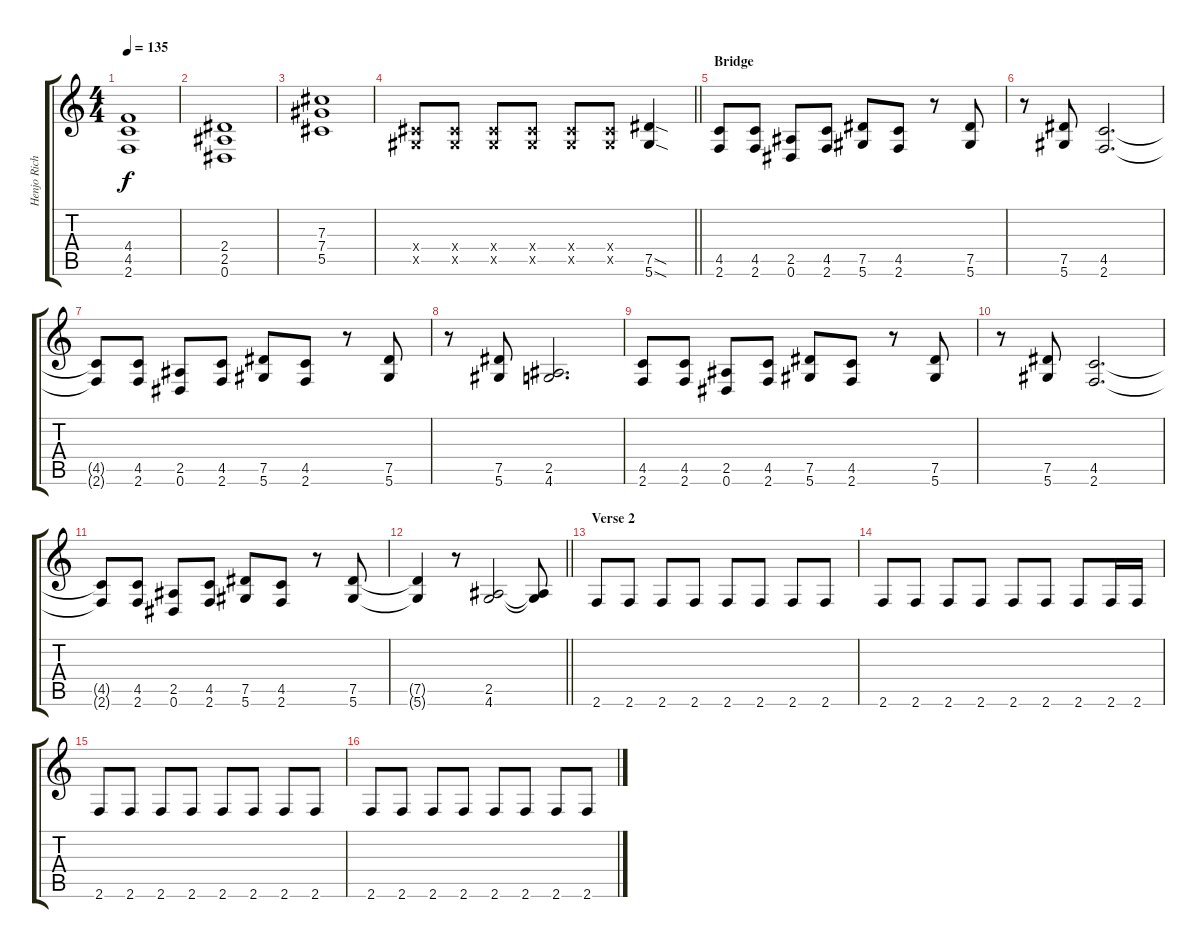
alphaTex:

\track ("Henjo Richter" "Henjo Rich") {instrument overdrivenguitar}
\staff {score tabs}
\tuning (Eb4 Bb3 Gb3 Db3 Ab2 Eb2) {hide}
\ts (4 4)
\tempo 135
\clef g2
\ks c
(4.4 4.5 2.6).1{dy f} |
(2.4 2.5 0.6).1 |
(7.3 7.4 5.5).1 |
\barLineRight lightlight
(0.4{x} 0.5{x}).8 (0.4{x} 0.5{x}).8 (0.4{x} 0.5{x}).8 (0.4{x} 0.5{x}).8 (0.4{x} 0.5{x}).8 (0.4{x} 0.5{x}).8 (7.5{sod} 5.6{sod}).4 |
\section ("" "Bridge")
(4.5 2.6).8 (4.5 2.6).8 (2.5 0.6).8 (4.5 2.6).8 (7.5 5.6).8 (4.5 2.6).8 r.8 (7.5 5.6).8 |
r.8 (7.5 5.6).8 (4.5 2.6).2{d} |
(4.5{t} 2.6{t}).8 (4.5 2.6).8 (2.5 0.6).8 (4.5 2.6).8 (7.5 5.6).8 (4.5 2.6).8 r.8 (7.5 5.6).8 |
r.8 (7.5 5.6).8 (2.5 4.6).2{d} |
(4.5 2.6).8 (4.5 2.6).8 (2.5 0.6).8 (4.5 2.6).8 (7.5 5.6).8 (4.5 2.6).8 r.8 (7.5 5.6).8 |
r.8 (7.5 5.6).8 (4.5 2.6).2{d} |
(4.5{t} 2.6{t}).8 (4.5 2.6).8 (2.5 0.6).8 (4.5 2.6).8 (7.5 5.6).8 (4.5 2.6).8 r.8 (7.5 5.6).8 |
\barLineRight lightlight
(7.5{t} 5.6{t}).4 r.8 (2.5 4.6).2 (2.5{t} 4.6{t}).8 |
\section ("" "Verse 2")
2.6.8 2.6.8 2.6.8 2.6.8 2.6.8 2.6.8 2.6.8 2.6.8 |
2.6.8 2.6.8 2.6.8 2.6.8 2.6.8 2.6.8 2.6.8 2.6.16 2.6.16 |
2.6.8 2.6.8 2.6.8 2.6.8 2.6.8 2.6.8 2.6.8 2.6.8 |
2.6.8 2.6.8 2.6.8 2.6.8 2.6.8 2.6.8 2.6.8 2.6.8
